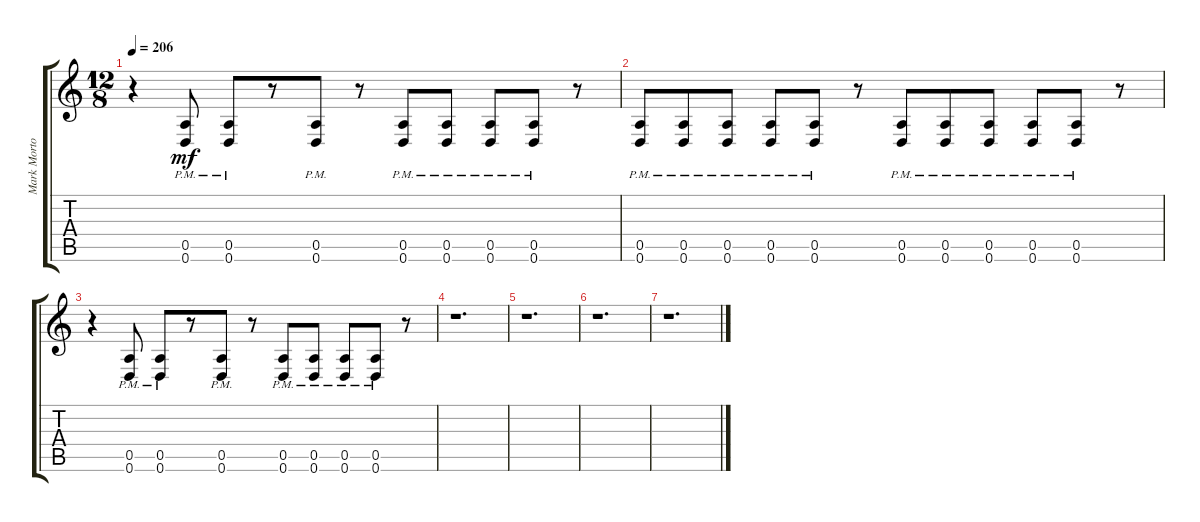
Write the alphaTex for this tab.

\track ("Mark Morton" "Mark Morto") {instrument distortionguitar}
\staff {score tabs}
\tuning (E4 B3 G3 D3 A2 D2) {hide}
\ts (12 8)
\tempo 206
\clef g2
\ks c
r.4{dy mf} (0.5{pm} 0.6{pm}).8 (0.5{pm} 0.6{pm}).8 r.8 (0.5{pm} 0.6{pm}).8 r.8 (0.5{pm} 0.6{pm}).8 (0.5{pm} 0.6{pm}).8 (0.5{pm} 0.6{pm}).8 (0.5{pm} 0.6{pm}).8 r.8 |
(0.5{pm} 0.6{pm}).8 (0.5{pm} 0.6{pm}).8 (0.5{pm} 0.6{pm}).8 (0.5{pm} 0.6{pm}).8 (0.5{pm} 0.6{pm}).8 r.8 (0.5{pm} 0.6{pm}).8 (0.5{pm} 0.6{pm}).8 (0.5{pm} 0.6{pm}).8 (0.5{pm} 0.6{pm}).8 (0.5{pm} 0.6{pm}).8 r.8 |
r.4 (0.5{pm} 0.6{pm}).8 (0.5{pm} 0.6{pm}).8 r.8 (0.5{pm} 0.6{pm}).8 r.8 (0.5{pm} 0.6{pm}).8 (0.5{pm} 0.6{pm}).8 (0.5{pm} 0.6{pm}).8 (0.5{pm} 0.6{pm}).8 r.8 |
r.1{d} |
r.1{d} |
r.1{d} |
r.1{d}
